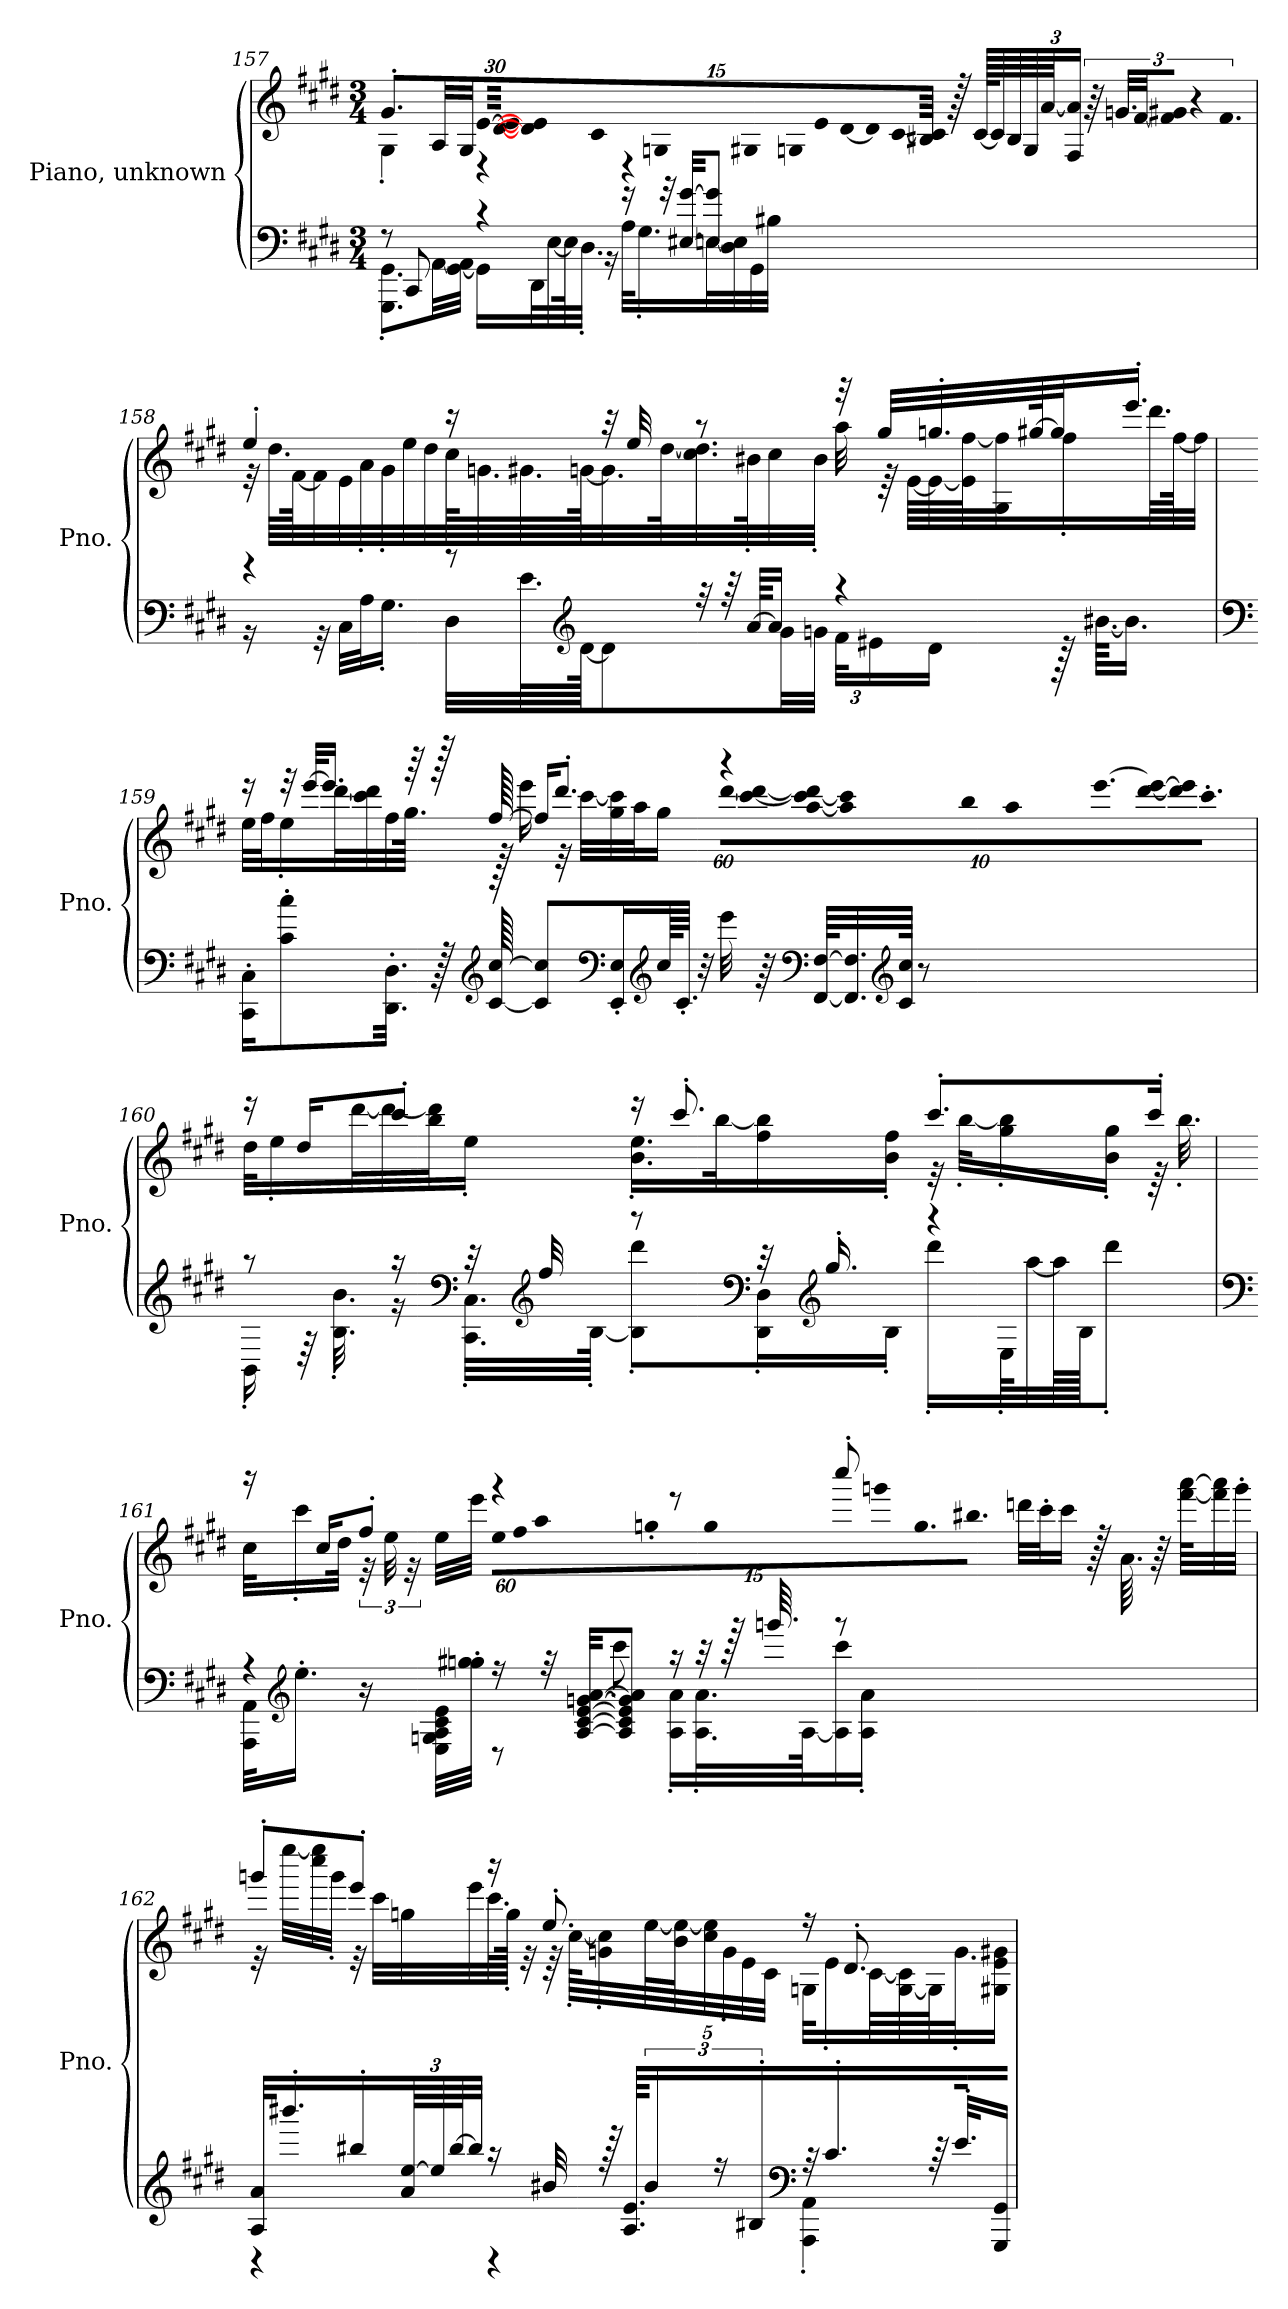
**kern	**kern
*part1	*part1
*staff2	*staff1
*I"Piano, unknown	*
*I'Pno.	*
!!LO:PB:g=z
*clefF4	*clefG2
*k[f#c#g#d#]	*k[f#c#g#d#]
*M3/4	*M3/4
=157	=157
*^	*^
8r	8.GGG#\' 8.GG#\'L	8.g#'/L	4G#'\
8CC#/	.	.	.
.	[32AA\LL	32A/LL	.
.	[32GG#\ 32AA\]JJJ	32G#/	.
*	*	*Xbrackettup	*
!	!	!LO:N:vis=64	!
4r	16GG#\LL]	[960%17e/L	4r
!	!	!LO:N:vis=64	!
.	.	[960%17d#/ 960%17e/_	.
.	.	1920ryy	.
!	!	!LO:N:vis=64	!
.	.	960%17d#/] 960%17e/]	.
!	!	!LO:N:vis=64	!
.	.	960%17c#/J	.
.	32DD#\L	.	.
!	!	!LO:N:vis=32	!
.	.	640%23Gn/	.
.	[32E\	.	.
!	!	!LO:N:vis=32	!
.	.	640%23G#X/	.
.	64E\K]	.	.
.	32.D#'\JJJ	.	.
!	!	!LO:N:vis=32	!
.	.	640%23Gn/	.
!	!	!LO:N:vis=64	!
.	.	960%17e/L	.
.	16r	.	.
!	!	!LO:N:vis=64	!
.	.	[960%17d#/	.
!	!	!LO:N:vis=64	!
.	.	960%17d#/]	.
!	!	!LO:N:vis=64	!
.	.	[960%17c#/	.
16r	32A\KLL	64B#X/ 64c#/]JJJJ	4r
.	.	128r	.
.	.	[128c#/KLLLL	.
.	16.G#'\	64c#/]	.
.	.	64B#/	.
32r	.	96G/	.
.	.	[96a/JJ	.
.	.	24F#/ 24a/]JJ	.
[32E#X/ [32g#/KKL	.	.	.
*	*	*brackettup	*
8E#/] 8g#/]J	[32En\L	96r	.
.	.	48.gn/LLL	.
.	32D#\ 32E\]	.	.
.	.	[48f#/	.
.	32GG#\	32f#/] 32g#X/JJJ	.
.	32B#X\JJJ	128r	.
.	.	64.f#/	.
!!LO:LB:g=z	!!
=158	=158	=158	=158
4r	16r	4ee'/	32r
.	.	.	64.dd#\LLLL
.	.	.	[128f#\JK
.	32r	.	32f#\]
.	32C#\LLL	.	32e\
.	32A\J	.	32a'\
.	16.G#'\JJ	.	32g#'\
.	.	.	32ee\
.	.	.	32dd#\
8r	32D#\LLL	16r	128cc#\KL
.	.	.	64.gn\
.	64.e\L	.	64.g#X\
*clefG2	*	*	*
.	[128d#\JJJK	.	[128gn\JK
.	8d#\]	32r	32.g\]
.	.	32ee/	.
.	.	.	[64dd#\K
32r	.	8r	32.cc#\ 32.dd#\]
64r	.	.	.
[64a/KKLL	.	.	64b#X'\K
16a/JJ]	32g#\LL	.	32cc#\
.	32gn\JJJ	.	32b#'\JJJ
*	*Xbrackettup	*	*
4r	48f#\KLL	32r	32aa\
.	24e#X\	.	.
.	.	32gg#/LLL	64r
.	.	.	[64e\LLLL
.	16d#\JJ	32.ggn'/	64e\_
.	.	.	64e\] [64ff#\J
.	.	.	32G#\ 32ff#\]J
.	.	[64gg#X/K	.
.	128r	32gg#/J]	16ff#'\
.	[64.b#X\KKLL	.	.
.	16.b#\JJ]	16.eee'/JJ	.
.	.	.	64.ddd#\LL
.	.	.	[128ff#\JK
.	.	.	32ff#\JJJ]
*v	*v	*	*
!!LO:LB:g=z	!!
=159	=159	=159
*clefF4	*	*
16CC#\' 16C#\'KL	16r	32ee\LLL
.	.	32ff#\J
8c#\' 8cc#\'	32r	16ee'\
.	[32eee/KLL	.
.	16.eee/JJ]	[32ddd#\L
.	.	32ccc#\ 32ddd#\]
32.DD#\' 32.D#\'Jkk	.	32ff#\
.	64r	64.gg#\JJJk
128r	128r	.
*clefG2	*	*
[128c#/ [128cc#/	[128ff#/	128r
8c#/] 8cc#/]L	16ff#/KL]	16eee\
.	8.ddd#'/J	32r
.	.	[32ccc#\LLL
*clefF4	*	*
16EE/' 16E/'L	.	32gg#\ 32ccc#\]
.	.	32aa\J
*clefG2	*	*
128cc#/KLL	.	16gg#\JJ
64.c#'/JJJJ	.	.
32r	.	.
*	*	*Xbrackettup
!	!	!LO:N:vis=32
32eee\	4r	[1920%53ddd#\LLL
!	!	!LO:N:vis=64
.	.	[640%9ccc#\ 640%9ddd#\_L
64r	.	.
!	!	!LO:N:vis=64
.	.	[640%9aa\ 640%9ccc#\_ 640%9ddd#\]J
*clefF4	*	*
[64FF#/ [64F#/KLLL	.	.
!	!	!LO:N:vis=32
.	.	1920%53aa\] 1920%53ccc#\]
32.FF#/] 32.F#/]	.	.
!	!	!LO:N:vis=32
.	.	1920%53bb\
*clefG2	*	*
64c#/ 64cc#/JJJk	.	.
!	!	!LO:N:vis=32
.	.	1920%53aa\
8r	.	.
.	.	1920ryy
.	.	[36.eee\
!	!	!LO:N:vis=64
.	.	[640%9ddd#\ 640%9eee\_L
!	!	!LO:N:vis=64
.	.	640%9ddd#\] 640%9eee\]J
.	.	36.ccc#'\JJJ
1920ryy	1920ryy	.
!!LO:LB:g=z	!!
=160	=160	=160
*^	*	*
8r	16BB'\	16r	32dd#\KLL
.	.	.	16ee'\
.	64r	16dd#/KL	.
.	32.B\' 32.b\'	.	.
.	.	.	[32ddd#\L
16r	16r	8ccc#'/J	32ddd#\_
.	.	.	32bb\ 32ddd#\]J
*clefF4	*	*	*
32r	32.CC#\' 32.C#\'LLL	.	16ee'\JJ
*clefG2	*	*	*
32ff#/	.	.	.
.	[64B'\JJJk	.	.
8r	8B\]' 8ddd#\'L	16r	16.b\' 16.ee\'LL
.	.	8.ccc#'/	.
.	.	.	[32bb\K
*clefF4	*	*	*
32r	16DD#\' 16D#\'L	.	16ff#\ 16bb\]
*clefG2	*	*	*
16.gg#'/	.	.	.
.	16B'\JJ	.	16b\' 16ff#\'JJ
4r	16ddd#'\LL	8.ccc#'/L	32r
.	.	.	[32bb'\KLL
.	64E'\KL	.	16gg#\' 16bb\]'
.	[32aa\	.	.
.	128aa\LL]	.	.
.	128B\JJJJ	.	.
.	8ddd#'\J	.	16b\' 16gg#\'JJ
.	.	16ccc#'/Jk	64r
.	.	.	32.bb'\
!!LO:LB:g=z	!!
=161	=161	=161	=161
*clefF4	*	*	*
4r	32AAA\ 32AA\KLL	16r	32cc#\KLL
*clefG2	*	*	*
.	16.ee'\JJ	.	16ccc#'\
.	.	16cc#/KL	.
.	.	.	32dd#\JJk
*	*	*	*brackettup
.	16r	8ff#'/J	48r
.	.	.	48ee\
.	.	.	48r
.	32E\ 32Gn\ 32A\ 32c#\ 32e\LLL	.	32ee\LLL
.	32ggn\' 32gg#X\'JJJ	.	32eee\JJJ
*	*	*	*Xbrackettup
!	!	!	!LO:N:vis=32
16r	8r	4r	1920%53ee\LLL
!	!	!	!LO:N:vis=32
.	.	.	1920%53ff#\
.	.	.	1920ryy
!	!	!	!LO:N:vis=32
.	.	.	1920%53aa\
32r	.	.	.
!	!	!	!LO:N:vis=32
.	.	.	1920%53ggn'\
[32A/ [32c#/ [32e/ [32gn/ [32a/KKL	.	.	.
!	!	!	!LO:N:vis=32
.	.	.	1920%53gg\
8A/] 8c#/] 8e/] 8g/] 8a/]J	8ccc#'\	.	.
.	.	.	1920ryy
!	!	!	!LO:N:vis=32
.	.	.	1920%53gggn\
.	.	.	36.gg\
.	.	.	36.bb#X\JJJ
16r	16A\' 16a\'LL	8r	32dddn\LLL
.	.	.	32ccc#'\J
32r	32.A\' 32.a\'L	.	16ccc#\JJ
128r	.	.	.
64.gggn/	.	.	.
.	[64A\JK	.	.
8r	16A\] 16ccc#\	8cccc#'/	128r
.	.	.	64.a\
.	.	.	64r
.	.	.	[64fff#\ [64aaa\KLLL
.	16A\' 16a\'JJ	.	32fff#\] 32aaa\]
.	.	.	32ggg'\JJJ
!!LO:LB:g=z	!!
=162	=162	=162	=162
32A/ 32a/KLL	4r	8gggn'/L	32r
16.bbb#X'/	.	.	[32eeee\LLL
.	.	.	32cccc#\ 32eeee\]
.	.	.	32ggg'\JJJ
16bb#X'/	.	8eee'/J	32r
.	.	.	32ccc#\LLL
96a/ [96ee/LL	.	.	32ggn\
96ee/]	.	.	.
[96bb#/J	.	.	.
32bb#/JJJ]	.	.	32eee\
16r	4r	16r	64.ccc#\L
.	.	.	128gg'\JJJJk
.	.	.	32r
32b#X/	.	8.ee'/	64r
.	.	.	[64cc#'\KLLL
128r	.	.	32gn\' 32cc#\]'
64.A/ 64.e/KKLL	.	.	.
*brackettup	*	*	*
24b#/JJ	.	.	[80ee\L
.	.	.	80b\ 80ee\_J
.	.	.	40cc#\ 40ee\]
24r	.	.	.
.	.	.	40g'\
.	.	.	40e\
24B#X'/	.	.	.
.	.	.	40c#\JJJ
*clefF4	*	*	*
32r	4AAA\' 4AA\'	16r	32Gn\KLL
16.c#'/	.	.	16e'\
.	.	8.d#'/	.
.	.	.	[64c#\LL
.	.	.	[64G\ 64c#\]
64r	.	.	64G\J]
32.e'/KLL	.	.	32.g'\J
16GGG#/ 16GG#/JJ	.	.	16G#X\ 16e\ 16g#X\JJ
*v	*v	*	*
*	*v	*v
=	=
*-	*-
